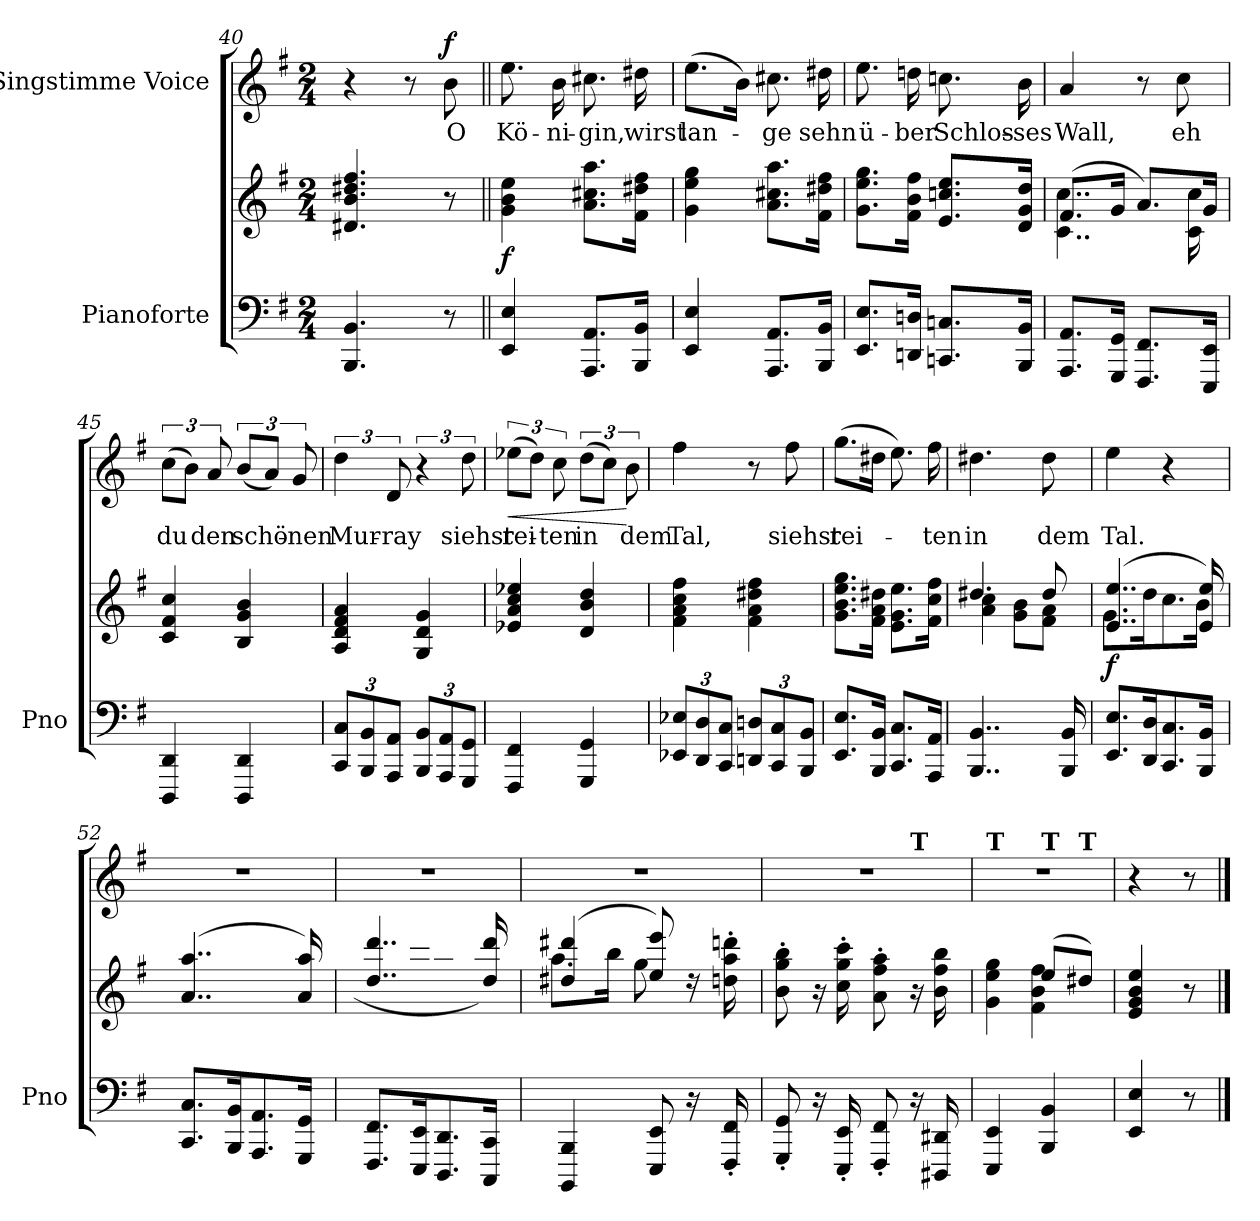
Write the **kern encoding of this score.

**kern	**kern	**dynam	**kern	**text	**dynam
*part2	*part2	*part2	*part1	*part1	*part1
*staff3	*staff2	*staff2/3	*staff1	*staff1	*staff1
*I"Pianoforte	*	*	*I"Singstimme Voice	*	*
*I'Pno	*	*	*	*	*
*clefF4	*clefG2	*	*clefG2	*	*
*k[f#]	*k[f#]	*	*k[f#]	*	*
*M2/4	*M2/4	*	*M2/4	*	*
=40	=40	=40	=40	=40	=40
4.BBB/ 4.BB/	4.d#X/ 4.b/ 4.dd#X/ 4.ff#/	.	4r	.	.
.	.	.	8r	.	.
!	!	!	!	!LO:LY:b	!LO:DY:a
8r	8r	.	8b\	O	f
=41||	=41||	=41||	=41||	=41||	=41||
!	!	!LO:DY:a=2	!	!LO:LY:b	!
4EE/ 4E/	4g\ 4b\ 4ee\	f	8.ee\	Kö-	.
!	!	!	!	!LO:LY:b	!
.	.	.	16b\	-ni-	.
!	!	!	!	!LO:LY:b	!
8.AAA/ 8.AA/L	8.a\ 8.cc#X\ 8.aa\L	.	8.cc#X\	-gin,	.
!	!	!	!	!LO:LY:b	!
16BBB/ 16BB/Jk	16f#\ 16dd#X\ 16ff#\Jk	.	16dd#X\	wirst	.
=42	=42	=42	=42	=42	=42
!	!	!	!	!LO:LY:b	!
4EE/ 4E/	4g\ 4ee\ 4gg\	.	(>8.ee\L	lan-	.
.	.	.	16b\Jk)	.	.
!	!	!	!	!LO:LY:b	!
8.AAA/ 8.AA/L	8.a\ 8.cc#X\ 8.aa\L	.	8.cc#X\	-ge	.
!	!	!	!	!LO:LY:b	!
16BBB/ 16BB/Jk	16f#\ 16dd#X\ 16ff#\Jk	.	16dd#X\	sehn	.
=43	=43	=43	=43	=43	=43
!	!	!	!	!LO:LY:b	!
8.EE/ 8.E/L	8.g\ 8.ee\ 8.gg\L	.	8.ee\	ü-	.
!	!	!	!	!LO:LY:b	!
16DDn/ 16Dn/Jk	16f#\ 16b\ 16ff#\Jk	.	16ddn\	-ber	.
!	!	!	!	!LO:LY:b	!
8.CCn/ 8.Cn/L	8.e/ 8.ccn/ 8.ee/L	.	8.ccn\	Schlos-	.
!	!	!	!	!LO:LY:b	!
16BBB/ 16BB/Jk	16d/ 16g/ 16dd/Jk	.	16b\	-ses	.
!!LO:LB:g=z
=44	=44	=44	=44	=44	=44
*	*^	*	*	*	*
!	!	!	!	!	!LO:LY:b	!
8.AAA/ 8.AA/L	(>8.f#/L	4..c\ 4..cc\	.	4a/	Wall,	.
16GGG/ 16GG/Jk	16g/Jk	.	.	.	.	.
8.FFF#/ 8.FF#/L	8.a/L)	.	.	8r	.	.
!	!	!	!	!	!LO:LY:b	!
.	.	.	.	8cc\	eh	.
16EEE/ 16EE/Jk	16g/Jk	16c\ 16cc\	.	.	.	.
=45	=45	=45	=45	=45	=45	=45
!	!	!	!	!	!LO:LY:b	!
*	*v	*v	*	*	*	*
4DDD/ 4DD/	4c/ 4f#/ 4cc/	.	(>12cc\L	du	.
.	.	.	12b\J)	.	.
!	!	!	!	!LO:LY:b	!
.	.	.	12a/	den	.
!	!	!	!	!LO:LY:b	!
4DDD/ 4DD/	4B/ 4g/ 4b/	.	(<12b/L	schö-	.
.	.	.	12a/J)	.	.
!	!	!	!	!LO:LY:b	!
.	.	.	12g/	-nen	.
=46	=46	=46	=46	=46	=46
*Xbrackettup	*	*	*	*	*
!	!	!	!	!LO:LY:b	!
12CC/ 12C/L	4A/ 4d/ 4f#/ 4a/	.	6dd\	Mur-	.
12BBB/ 12BB/	.	.	.	.	.
!	!	!	!	!LO:LY:b	!
12AAA/ 12AA/J	.	.	12d/	-ray	.
12BBB/ 12BB/L	4G/ 4d/ 4g/	.	6r	.	.
12AAA/ 12AA/	.	.	.	.	.
!	!	!	!	!LO:LY:b	!
12GGG/ 12GG/J	.	.	12dd\	siehst	.
=47	=47	=47	=47	=47	=47
!	!	!	!	!LO:LY:b	!LO:HP:b
4FFF#/ 4FF#/	4e-X/ 4a/ 4cc/ 4ee-X/	.	(>12ee-X\L	rei-	<
.	.	.	12dd\J)	.	.
!	!	!	!	!LO:LY:b	!
.	.	.	12cc\	-ten	.
!	!	!	!	!LO:LY:b	!
4GGG/ 4GG/	4d/ 4b/ 4dd/	.	(>12dd\L	in	.
.	.	.	12cc\J)	.	.
!	!	!	!	!LO:LY:b	!
.	.	.	12b\	dem	[
!!LO:LB:g=z
=48	=48	=48	=48	=48	=48
!	!	!	!	!LO:LY:b	!
12EE-X/ 12E-X/L	4f#\ 4a\ 4cc\ 4ff#\	.	4ff#\	Tal,	.
12DD/ 12D/	.	.	.	.	.
12CC/ 12C/J	.	.	.	.	.
12DDn/ 12Dn/L	4f#\ 4a\ 4dd#X\ 4ff#\	.	8r	.	.
12CC/ 12C/	.	.	.	.	.
!	!	!	!	!LO:LY:b	!
.	.	.	8ff#\	siehst	.
12BBB/ 12BB/J	.	.	.	.	.
=49	=49	=49	=49	=49	=49
!	!	!	!	!LO:LY:b	!
8.EE/ 8.E/L	8.g\ 8.b\ 8.ee\ 8.gg\L	.	(>8.gg\L	rei-	.
16BBB/ 16BB/Jk	16f#\ 16a\ 16dd#X\Jk	.	16dd#X\Jk	.	.
8.CC/ 8.C/L	8.e\ 8.g\ 8.ee\L	.	8.ee\)	.	.
!	!	!	!	!LO:LY:b	!
16AAA/ 16AA/Jk	16f#\ 16cc\ 16ff#\Jk	.	16ff#\	-ten	.
=50	=50	=50	=50	=50	=50
*	*^	*	*	*	*
!	!	!	!	!	!LO:LY:b	!
4..BBB/ 4..BB/	4.dd#X/	4a\ 4cc\	.	4.dd#X\	in	.
.	.	8g\ 8b\L	.	.	.	.
!	!	!	!	!	!LO:LY:b	!
.	8dd#/	8f#\ 8a\J	.	8dd#\	dem	.
16BBB/ 16BB/	.	.	.	.	.	.
=51	=51	=51	=51	=51	=51	=51
!	!	!	!LO:DY:a=2	!	!LO:LY:b	!
8.EE/ 8.E/L	(>4..e/ 4..ee/	8.g\L	f	4ee\	Tal.	.
16DD/ 16D/K	.	16dd\K	.	.	.	.
8.CC/ 8.C/	.	8.cc\	.	4r	.	.
16BBB/ 16BB/Jk	16e/ 16ee/)	16b\Jk	.	.	.	.
=52	=52	=52	=52	=52	=52	=52
!	!LO:N:n=2:head=solid	!LO:N:head=solid	!	!	!	!
8.CC/ 8.C/L	(>4..a/ 4..aa/	8.aa\Lyy	.	2r	.	.
16BBB/ 16BB/K	.	16gg\K	.	.	.	.
8.AAA/ 8.AA/	.	8.ff#\	.	.	.	.
16GGG/ 16GG/Jk	16a/ 16aa/)	16ee\Jk	.	.	.	.
!!LO:LB:g=z
=53	=53	=53	=53	=53	=53	=53
8.FFF#/ 8.FF#/L	4..dd/ 4..ddd/	(>8.ddd\Lyy	.	2r	.	.
16EEE/ 16EE/K	.	16ccc\K	.	.	.	.
8.DDD/ 8.DD/	.	8.bb\	.	.	.	.
16CCC/ 16CC/Jk	16dd/ 16ddd/	16aa\Jk)	.	.	.	.
=54	=54	=54	=54	=54	=54	=54
4BBBB/ 4BBB/	(>4dd#X/ 4ddd#X/	8.aa\L	.	2r	.	.
.	.	16bb\Jk	.	.	.	.
8EEE/ 8EE/	8ee/ 8eee/)	8gg\	.	.	.	.
16r	16rdd	8ryy	.	.	.	.
16FFF#/' 16FF#/'	16ddn\' 16aa\' 16dddn\'	.	.	.	.	.
*	*v	*v	*	*	*	*
=55	=55	=55	=55	=55	=55
*	*	*	*^	*	*
8GGG/' 8GG/'	8b\' 8gg\' 8bb\'	.	2r	4.ryy	.	.
16r	16r	.	.	.	.	.
16EEE/' 16EE/'	16cc\' 16gg\' 16ccc\'	.	.	.	.	.
8FFF#/' 8FF#/'	8a\' 8ff#\' 8aa\'	.	.	.	.	.
!	!	!	!	!LO:TX:a:B:t=T	!	!
16r	16r	.	.	8ryy	.	.
16DDD#X/ 16DD#X/	16b\ 16ff#\ 16bb\	.	.	.	.	.
=56	=56	=56	=56	=56	=56	=56
*	*^	*	*	*	*	*
!	!	!	!	!LO:TX:a:B:t=T	!	!	!
*	*	*	*	*	*^	*	*
4EEE/ 4EE/	4rffyy	4g\ 4ee\ 4gg\	.	2r	4ryy	4.ryy	.	.
!	!	!	!	!	!LO:TX:a:B:t=T	!	!	!
4BBB/ 4BB/	(>8ee/L	4f#\ 4b\ 4ff#\	.	.	4ryy	.	.	.
!	!	!	!	!	!	!LO:TX:a:B:t=T	!	!
.	8dd#X/J)	.	.	.	.	8ryy	.	.
*	*v	*v	*	*	*	*	*	*
=57	=57	=57	=57	=57	=57	=57	=57
!	!	!	!LO:TX:a:B:t=T	!	!	!	!
*	*	*	*v	*v	*v	*	*
4EE/ 4E/	4e/ 4g/ 4b/ 4ee/	.	4r	.	.
8r	8r	.	8r	.	.
==	==	==	==	==	==
*-	*-	*-	*-	*-	*-
